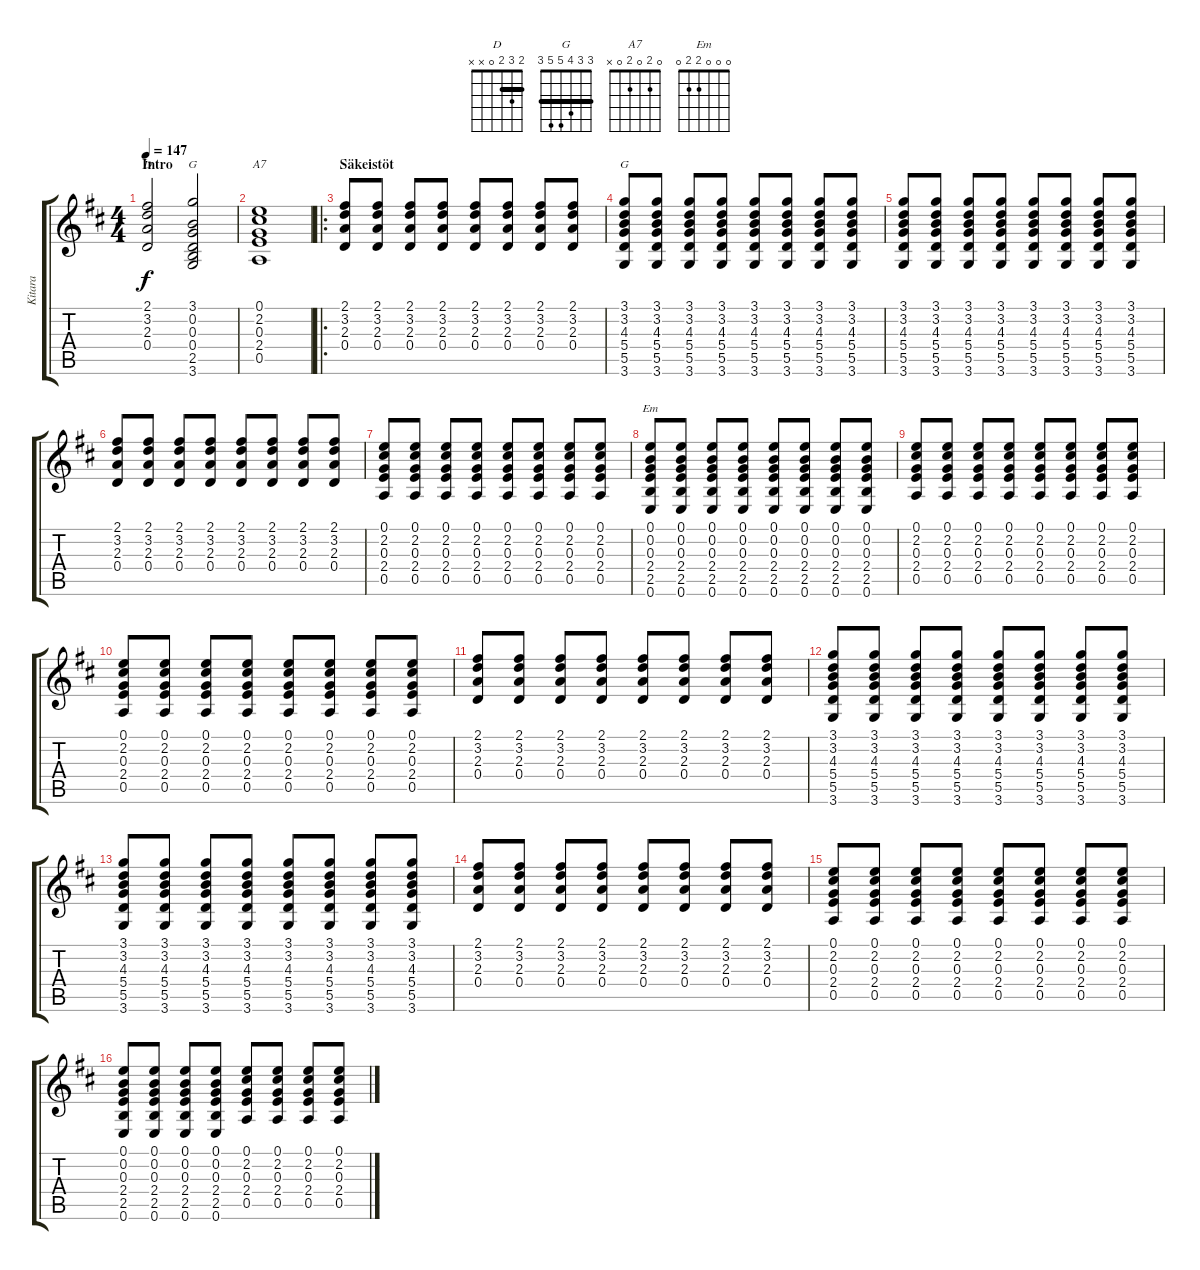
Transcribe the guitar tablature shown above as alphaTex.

\track ("Kitara" "Kitara") {instrument distortionguitar}
\staff {score tabs}
\tuning (E4 B3 G3 D3 A2 E2) {hide}
\chord ("D" 2 3 2 0 x x) {barre 2}
\chord ("G" 3 0 0 0 2 3)
\chord ("A7" 0 2 0 2 0 x)
\chord ("G" 3 3 4 5 5 3) {barre 3}
\chord ("Em" 0 0 0 2 2 0)
\ts (4 4)
\section ("" "Intro")
\tempo 147
\clef g2
\ks d
(2.1 3.2 2.3 0.4).2{ch "D" dy f instrument distortionguitar} (3.1 0.2 0.3 0.4 2.5 3.6).2{ch "G"} |
(0.1 2.2 0.3 2.4 0.5).1{ch "A7"} |
\ro
\section ("" "Säkeistöt")
(2.1 3.2 2.3 0.4).8 (2.1 3.2 2.3 0.4).8 (2.1 3.2 2.3 0.4).8 (2.1 3.2 2.3 0.4).8 (2.1 3.2 2.3 0.4).8 (2.1 3.2 2.3 0.4).8 (2.1 3.2 2.3 0.4).8 (2.1 3.2 2.3 0.4).8 |
(3.1 3.2 4.3 5.4 5.5 3.6).8{ch "G"} (3.1 3.2 4.3 5.4 5.5 3.6).8 (3.1 3.2 4.3 5.4 5.5 3.6).8 (3.1 3.2 4.3 5.4 5.5 3.6).8 (3.1 3.2 4.3 5.4 5.5 3.6).8 (3.1 3.2 4.3 5.4 5.5 3.6).8 (3.1 3.2 4.3 5.4 5.5 3.6).8 (3.1 3.2 4.3 5.4 5.5 3.6).8 |
(3.1 3.2 4.3 5.4 5.5 3.6).8 (3.1 3.2 4.3 5.4 5.5 3.6).8 (3.1 3.2 4.3 5.4 5.5 3.6).8 (3.1 3.2 4.3 5.4 5.5 3.6).8 (3.1 3.2 4.3 5.4 5.5 3.6).8 (3.1 3.2 4.3 5.4 5.5 3.6).8 (3.1 3.2 4.3 5.4 5.5 3.6).8 (3.1 3.2 4.3 5.4 5.5 3.6).8 |
(2.1 3.2 2.3 0.4).8 (2.1 3.2 2.3 0.4).8 (2.1 3.2 2.3 0.4).8 (2.1 3.2 2.3 0.4).8 (2.1 3.2 2.3 0.4).8 (2.1 3.2 2.3 0.4).8 (2.1 3.2 2.3 0.4).8 (2.1 3.2 2.3 0.4).8 |
(0.1 2.2 0.3 2.4 0.5).8 (0.1 2.2 0.3 2.4 0.5).8 (0.1 2.2 0.3 2.4 0.5).8 (0.1 2.2 0.3 2.4 0.5).8 (0.1 2.2 0.3 2.4 0.5).8 (0.1 2.2 0.3 2.4 0.5).8 (0.1 2.2 0.3 2.4 0.5).8 (0.1 2.2 0.3 2.4 0.5).8 |
(0.1 0.2 0.3 2.4 2.5 0.6).8{ch "Em"} (0.1 0.2 0.3 2.4 2.5 0.6).8 (0.1 0.2 0.3 2.4 2.5 0.6).8 (0.1 0.2 0.3 2.4 2.5 0.6).8 (0.1 0.2 0.3 2.4 2.5 0.6).8 (0.1 0.2 0.3 2.4 2.5 0.6).8 (0.1 0.2 0.3 2.4 2.5 0.6).8 (0.1 0.2 0.3 2.4 2.5 0.6).8 |
(0.1 2.2 0.3 2.4 0.5).8 (0.1 2.2 0.3 2.4 0.5).8 (0.1 2.2 0.3 2.4 0.5).8 (0.1 2.2 0.3 2.4 0.5).8 (0.1 2.2 0.3 2.4 0.5).8 (0.1 2.2 0.3 2.4 0.5).8 (0.1 2.2 0.3 2.4 0.5).8 (0.1 2.2 0.3 2.4 0.5).8 |
(0.1 2.2 0.3 2.4 0.5).8 (0.1 2.2 0.3 2.4 0.5).8 (0.1 2.2 0.3 2.4 0.5).8 (0.1 2.2 0.3 2.4 0.5).8 (0.1 2.2 0.3 2.4 0.5).8 (0.1 2.2 0.3 2.4 0.5).8 (0.1 2.2 0.3 2.4 0.5).8 (0.1 2.2 0.3 2.4 0.5).8 |
(2.1 3.2 2.3 0.4).8 (2.1 3.2 2.3 0.4).8 (2.1 3.2 2.3 0.4).8 (2.1 3.2 2.3 0.4).8 (2.1 3.2 2.3 0.4).8 (2.1 3.2 2.3 0.4).8 (2.1 3.2 2.3 0.4).8 (2.1 3.2 2.3 0.4).8 |
(3.1 3.2 4.3 5.4 5.5 3.6).8 (3.1 3.2 4.3 5.4 5.5 3.6).8 (3.1 3.2 4.3 5.4 5.5 3.6).8 (3.1 3.2 4.3 5.4 5.5 3.6).8 (3.1 3.2 4.3 5.4 5.5 3.6).8 (3.1 3.2 4.3 5.4 5.5 3.6).8 (3.1 3.2 4.3 5.4 5.5 3.6).8 (3.1 3.2 4.3 5.4 5.5 3.6).8 |
(3.1 3.2 4.3 5.4 5.5 3.6).8 (3.1 3.2 4.3 5.4 5.5 3.6).8 (3.1 3.2 4.3 5.4 5.5 3.6).8 (3.1 3.2 4.3 5.4 5.5 3.6).8 (3.1 3.2 4.3 5.4 5.5 3.6).8 (3.1 3.2 4.3 5.4 5.5 3.6).8 (3.1 3.2 4.3 5.4 5.5 3.6).8 (3.1 3.2 4.3 5.4 5.5 3.6).8 |
(2.1 3.2 2.3 0.4).8 (2.1 3.2 2.3 0.4).8 (2.1 3.2 2.3 0.4).8 (2.1 3.2 2.3 0.4).8 (2.1 3.2 2.3 0.4).8 (2.1 3.2 2.3 0.4).8 (2.1 3.2 2.3 0.4).8 (2.1 3.2 2.3 0.4).8 |
(0.1 2.2 0.3 2.4 0.5).8 (0.1 2.2 0.3 2.4 0.5).8 (0.1 2.2 0.3 2.4 0.5).8 (0.1 2.2 0.3 2.4 0.5).8 (0.1 2.2 0.3 2.4 0.5).8 (0.1 2.2 0.3 2.4 0.5).8 (0.1 2.2 0.3 2.4 0.5).8 (0.1 2.2 0.3 2.4 0.5).8 |
(0.1 0.2 0.3 2.4 2.5 0.6).8 (0.1 0.2 0.3 2.4 2.5 0.6).8 (0.1 0.2 0.3 2.4 2.5 0.6).8 (0.1 0.2 0.3 2.4 2.5 0.6).8 (0.1 2.2 0.3 2.4 0.5).8 (0.1 2.2 0.3 2.4 0.5).8 (0.1 2.2 0.3 2.4 0.5).8 (0.1 2.2 0.3 2.4 0.5).8
